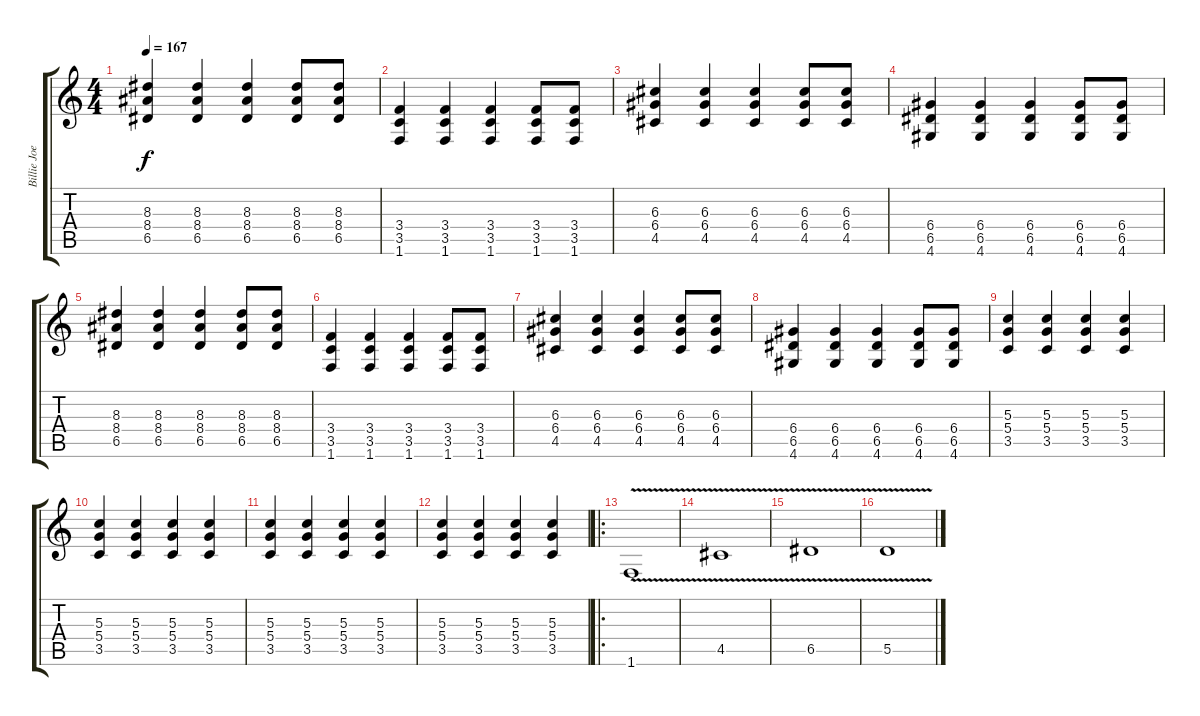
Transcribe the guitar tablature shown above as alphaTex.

\track ("Billie Joe Armstrong (Guitar 1)" "Billie Joe") {instrument acousticguitarnylon}
\staff {score tabs}
\tuning (E4 B3 G3 D3 A2 E2) {hide}
\ts (4 4)
\tempo 167
\clef g2
\ks c
(8.3 8.4 6.5).4{dy f} (8.3 8.4 6.5).4 (8.3 8.4 6.5).4 (8.3 8.4 6.5).8 (8.3 8.4 6.5).8 |
(3.4 3.5 1.6).4 (3.4 3.5 1.6).4 (3.4 3.5 1.6).4 (3.4 3.5 1.6).8 (3.4 3.5 1.6).8 |
(6.3 6.4 4.5).4{volume 13 instrument overdrivenguitar} (6.3 6.4 4.5).4 (6.3 6.4 4.5).4 (6.3 6.4 4.5).8 (6.3 6.4 4.5).8 |
(6.4 6.5 4.6).4 (6.4 6.5 4.6).4 (6.4 6.5 4.6).4 (6.4 6.5 4.6).8 (6.4 6.5 4.6).8 |
(8.3 8.4 6.5).4 (8.3 8.4 6.5).4 (8.3 8.4 6.5).4 (8.3 8.4 6.5).8 (8.3 8.4 6.5).8 |
(3.4 3.5 1.6).4 (3.4 3.5 1.6).4 (3.4 3.5 1.6).4 (3.4 3.5 1.6).8 (3.4 3.5 1.6).8 |
(6.3 6.4 4.5).4{volume 13 instrument overdrivenguitar} (6.3 6.4 4.5).4 (6.3 6.4 4.5).4 (6.3 6.4 4.5).8 (6.3 6.4 4.5).8 |
(6.4 6.5 4.6).4 (6.4 6.5 4.6).4 (6.4 6.5 4.6).4 (6.4 6.5 4.6).8 (6.4 6.5 4.6).8 |
(5.3 5.4 3.5).4 (5.3 5.4 3.5).4 (5.3 5.4 3.5).4 (5.3 5.4 3.5).4 |
(5.3 5.4 3.5).4 (5.3 5.4 3.5).4 (5.3 5.4 3.5).4 (5.3 5.4 3.5).4 |
(5.3 5.4 3.5).4 (5.3 5.4 3.5).4 (5.3 5.4 3.5).4 (5.3 5.4 3.5).4 |
(5.3 5.4 3.5).4 (5.3 5.4 3.5).4 (5.3 5.4 3.5).4 (5.3 5.4 3.5).4 |
\ro
1.6{v}.1{volume 13 instrument overdrivenguitar} |
4.5{v}.1 |
6.5{v}.1 |
5.5{v}.1
